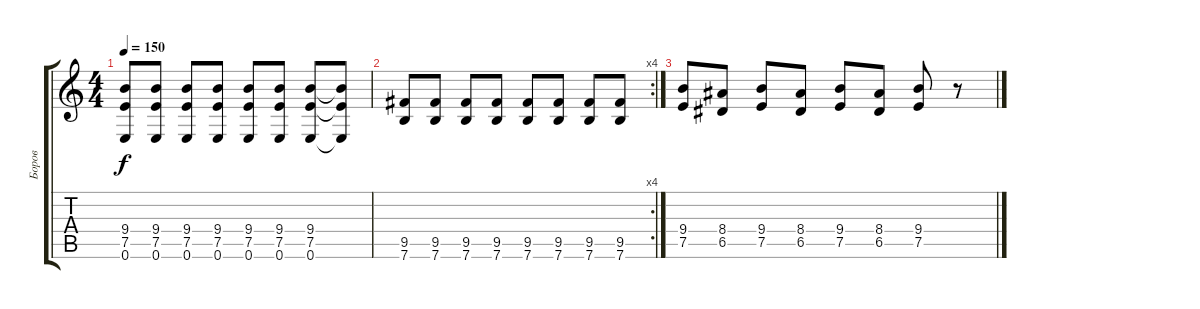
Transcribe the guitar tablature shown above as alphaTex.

\track ("Боров" "Боров") {instrument overdrivenguitar}
\staff {score tabs}
\tuning (E4 B3 G3 D3 A2 E2) {hide}
\ts (4 4)
\tempo 150
\clef g2
\ks c
(9.4 7.5 0.6).8{dy f} (9.4 7.5 0.6).8 (9.4 7.5 0.6).8 (9.4 7.5 0.6).8 (9.4 7.5 0.6).8 (9.4 7.5 0.6).8 (9.4 7.5 0.6).8 (9.4{t} 7.5{t} 0.6{t}).8 |
\rc 4
(9.5 7.6).8 (9.5 7.6).8 (9.5 7.6).8 (9.5 7.6).8 (9.5 7.6).8 (9.5 7.6).8 (9.5 7.6).8 (9.5 7.6).8 |
(9.4 7.5).8 (8.4 6.5).8 (9.4 7.5).8 (8.4 6.5).8 (9.4 7.5).8 (8.4 6.5).8 (9.4 7.5).8 r.8
